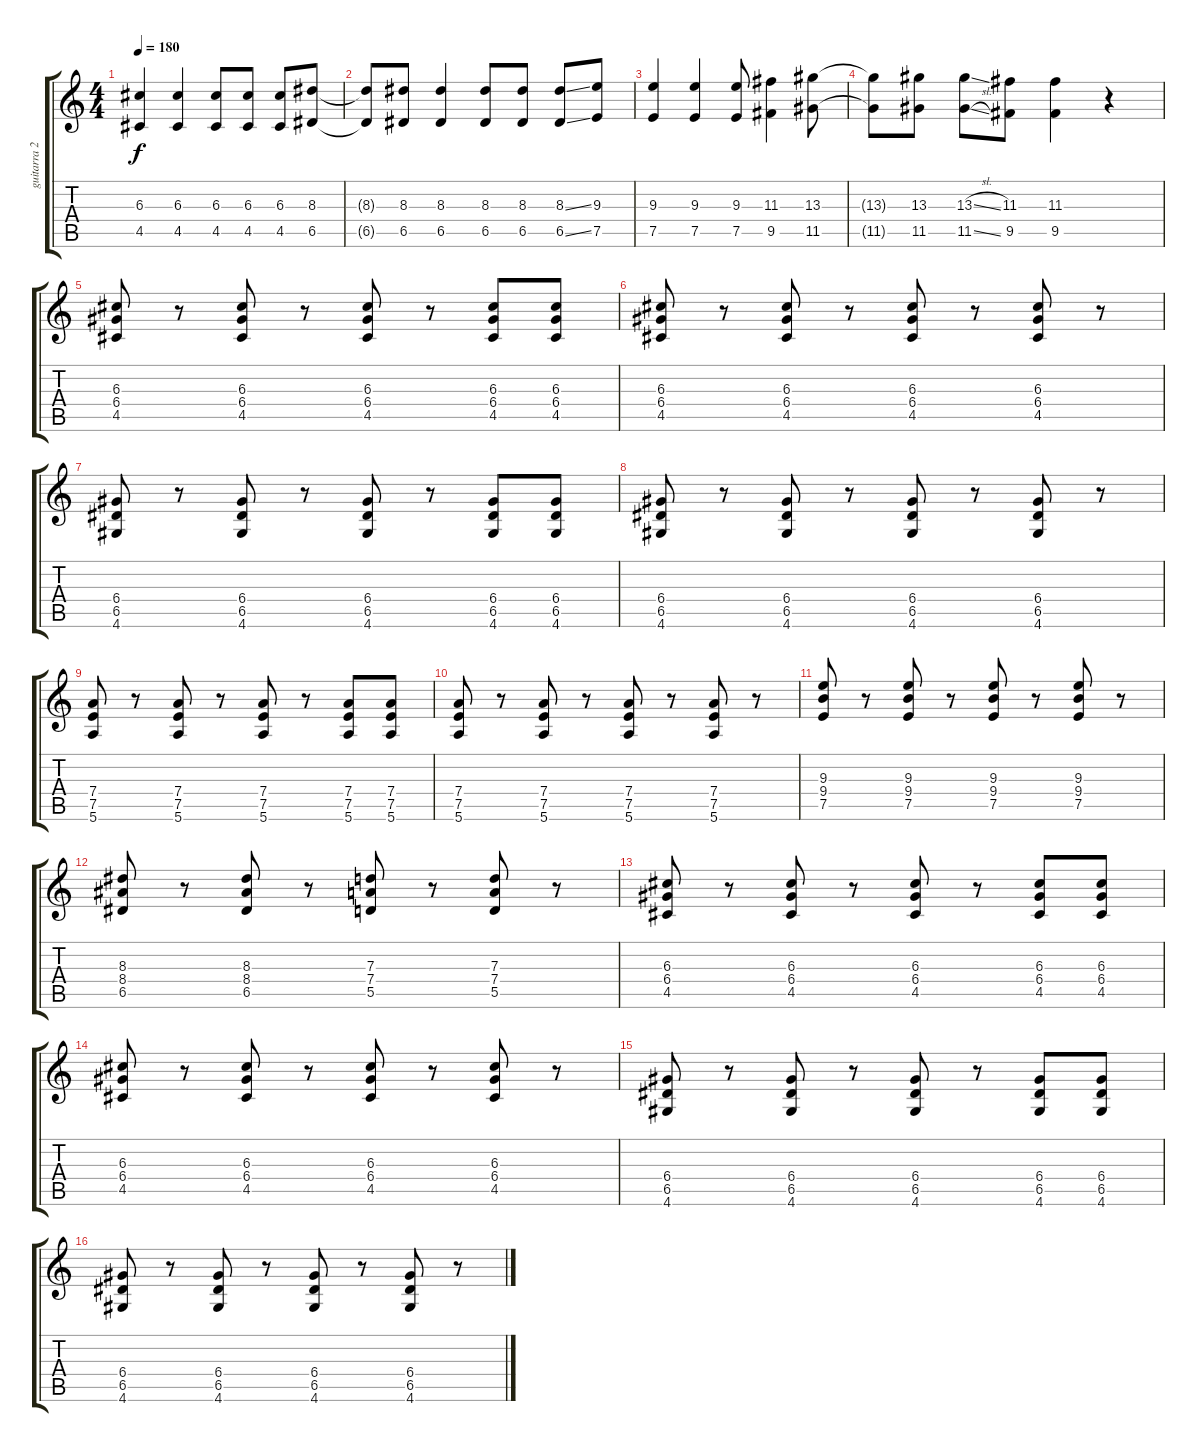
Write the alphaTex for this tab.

\track ("guitarra 2" "guitarra 2") {instrument overdrivenguitar}
\staff {score tabs}
\tuning (E4 B3 G3 D3 A2 E2) {hide}
\ts (4 4)
\tempo 180
\clef g2
\ks c
(6.3 4.5).4{dy f} (6.3 4.5).4 (6.3 4.5).8 (6.3 4.5).8 (6.3 4.5).8 (8.3 6.5).8 |
(8.3{t} 6.5{t}).8 (8.3 6.5).8 (8.3 6.5).4 (8.3 6.5).8 (8.3 6.5).8 (8.3{ss} 6.5{ss}).8 (9.3 7.5).8 |
(9.3 7.5).4 (9.3 7.5).4 (9.3 7.5).8 (11.3 9.5).4 (13.3 11.5).8 |
(13.3{t} 11.5{t}).8 (13.3 11.5).8 (13.3{sl} 11.5{sl}).8 (11.3 9.5).8 (11.3 9.5).4 r.4 |
(6.3 6.4 4.5).8 r.8 (6.3 6.4 4.5).8 r.8 (6.3 6.4 4.5).8 r.8 (6.3 6.4 4.5).8 (6.3 6.4 4.5).8 |
(6.3 6.4 4.5).8 r.8 (6.3 6.4 4.5).8 r.8 (6.3 6.4 4.5).8 r.8 (6.3 6.4 4.5).8 r.8 |
(6.4 6.5 4.6).8 r.8 (6.4 6.5 4.6).8 r.8 (6.4 6.5 4.6).8 r.8 (6.4 6.5 4.6).8 (6.4 6.5 4.6).8 |
(6.4 6.5 4.6).8 r.8 (6.4 6.5 4.6).8 r.8 (6.4 6.5 4.6).8 r.8 (6.4 6.5 4.6).8 r.8 |
(7.4 7.5 5.6).8 r.8 (7.4 7.5 5.6).8 r.8 (7.4 7.5 5.6).8 r.8 (7.4 7.5 5.6).8 (7.4 7.5 5.6).8 |
(7.4 7.5 5.6).8 r.8 (7.4 7.5 5.6).8 r.8 (7.4 7.5 5.6).8 r.8 (7.4 7.5 5.6).8 r.8 |
(9.3 9.4 7.5).8 r.8 (9.3 9.4 7.5).8 r.8 (9.3 9.4 7.5).8 r.8 (9.3 9.4 7.5).8 r.8 |
(8.3 8.4 6.5).8 r.8 (8.3 8.4 6.5).8 r.8 (7.3 7.4 5.5).8 r.8 (7.3 7.4 5.5).8 r.8 |
(6.3 6.4 4.5).8 r.8 (6.3 6.4 4.5).8 r.8 (6.3 6.4 4.5).8 r.8 (6.3 6.4 4.5).8 (6.3 6.4 4.5).8 |
(6.3 6.4 4.5).8 r.8 (6.3 6.4 4.5).8 r.8 (6.3 6.4 4.5).8 r.8 (6.3 6.4 4.5).8 r.8 |
(6.4 6.5 4.6).8 r.8 (6.4 6.5 4.6).8 r.8 (6.4 6.5 4.6).8 r.8 (6.4 6.5 4.6).8 (6.4 6.5 4.6).8 |
(6.4 6.5 4.6).8 r.8 (6.4 6.5 4.6).8 r.8 (6.4 6.5 4.6).8 r.8 (6.4 6.5 4.6).8 r.8
